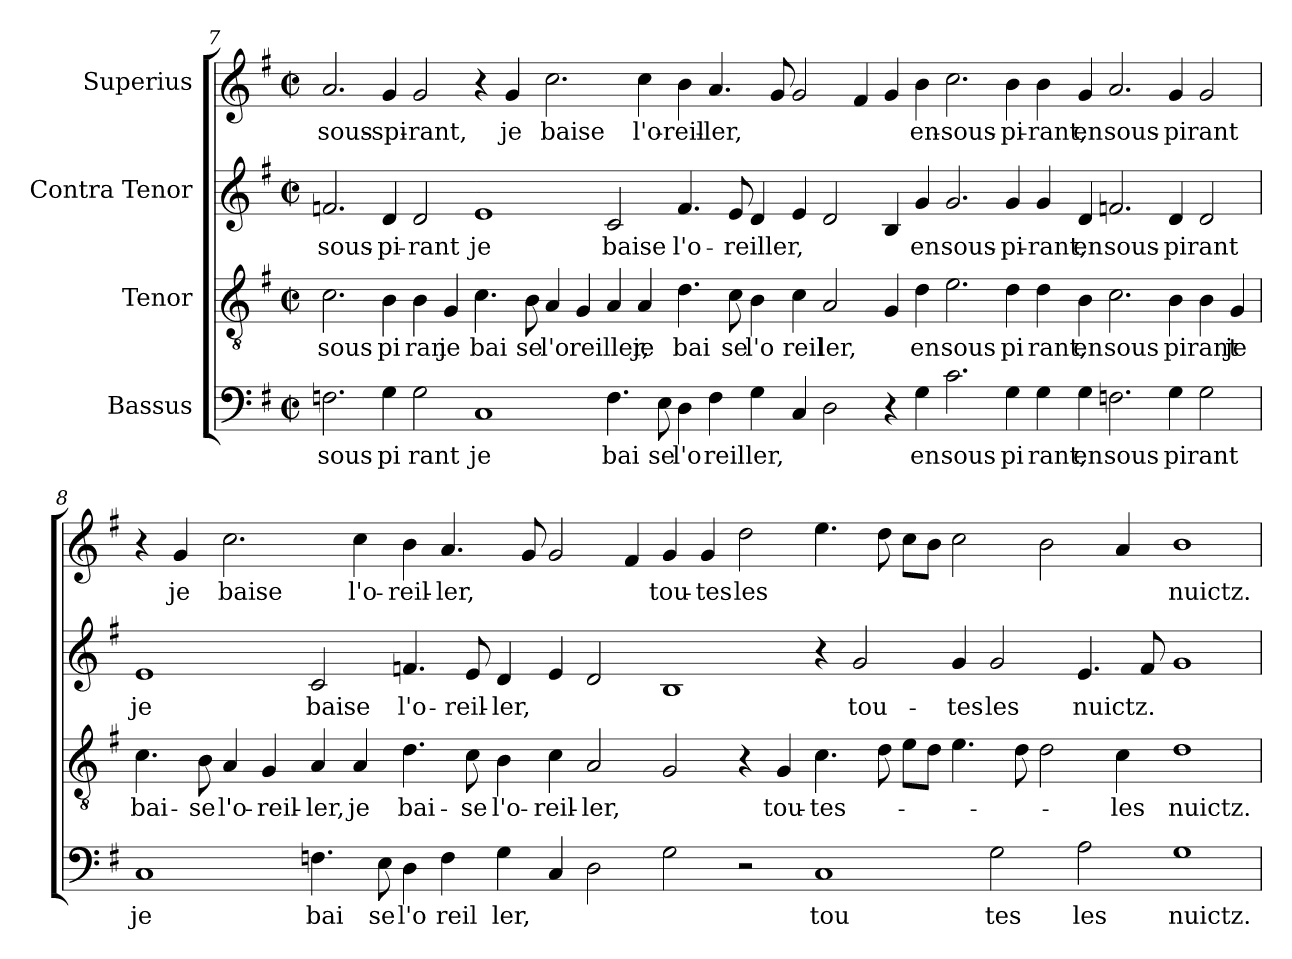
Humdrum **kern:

**kern	**text	**kern	**text	**kern	**text	**kern	**text
*part4	*part4	*part3	*part3	*part2	*part2	*part1	*part1
*staff4	*staff4	*staff3	*staff3	*staff2	*staff2	*staff1	*staff1
*I"Bassus	*	*I"Tenor	*	*I"Contra Tenor	*	*I"Superius	*
!!LO:LB:g=z
*clefF4	*	*clefGv2	*	*clefG2	*	*clefG2	*
*k[f#]	*	*k[f#]	*	*k[f#]	*	*k[f#]	*
*G:	*	*G:	*	*G:	*	*G:	*
*M2/2	*	*M2/2	*	*M2/2	*	*M2/2	*
*met(c|)	*	*met(c|)	*	*met(c|)	*	*met(c|)	*
=7	=7	=7	=7	=7	=7	=7	=7
!	!LO:LY:b:cj	!	!LO:LY:b:cj	!	!LO:LY:b:cj	!	!LO:LY:b:cj
2.Fn\	sous	2.c\	sous	2.fn/	sous-	2.a/	sous-
!	!LO:LY:b:cj	!	!LO:LY:b:cj	!	!LO:LY:b:cj	!	!LO:LY:b:cj
4G\	pi	4B\	pi	4d/	-pi-	4g/	-spi-
!	!LO:LY:b:cj	!	!LO:LY:b:cj	!	!LO:LY:b:cj	!	!LO:LY:b:cj
2G\	rant	4B\	ran	2d/	-rant	2g/	-rant,
!	!	!	!LO:LY:b:cj	!	!	!	!
.	.	4G/	je	.	.	.	.
!	!LO:LY:b:cj	!	!LO:LY:b:cj	!	!LO:LY:b:cj	!	!
1C	je	4.c\	bai	1e	je	4r	.
!	!	!	!	!	!	!	!LO:LY:b:cj
.	.	.	.	.	.	4g/	je
!	!	!	!LO:LY:b:cj	!	!	!	!
.	.	8B\	se	.	.	.	.
!	!	!	!LO:LY:b:rj	!	!	!	!LO:LY:b:cj
.	.	4A/	l'o	.	.	2.cc\	baise
!	!	!	!LO:LY:b:cj	!	!	!	!
.	.	4G/	reiller,	.	.	.	.
!	!LO:LY:b:cj	!	!	!	!LO:LY:b:cj	!	!
4.F\	bai	4A/	.	2c/	baise	.	.
!	!	!	!LO:LY:b:cj	!	!	!	!LO:LY:b:cj
.	.	4A/	je	.	.	4cc\	l'o-
!	!LO:LY:b:cj	!	!	!	!	!	!
8E\	se	.	.	.	.	.	.
!	!LO:LY:b:cj	!	!LO:LY:b:cj	!	!LO:LY:b:cj	!	!LO:LY:b:cj
4D\	l'o	4.d\	bai	4.f/	l'o-	4b\	-reil-
!	!LO:LY:b:cj	!	!	!	!	!	!LO:LY:b
4F\	reil	.	.	.	.	4.a/	-ler,
!	!	!	!LO:LY:b:cj	!	!LO:LY:b:cj	!	!
.	.	8c\	se	8e/	-reiller,	.	.
!	!LO:LY:b	!	!LO:LY:b:cj	!	!	!	!
4G\	ler,	4B\	l'o	4d/	.	.	.
.	.	.	.	.	.	8g/	.
!	!	!	!LO:LY:b:cj	!	!	!	!
4C/	.	4c\	reil	4e/	.	2g/	.
!	!	!	!LO:LY:b	!	!	!	!
2D\	.	2A/	ler,	2d/	.	.	.
.	.	.	.	.	.	4f#/	.
4r	.	4G/	.	4B/	.	4g/	.
!	!LO:LY:b:cj	!	!LO:LY:b:cj	!	!LO:LY:b:cj	!	!LO:LY:b:cj
4G\	en	4d\	en	4g/	en	4b\	en-
!	!LO:LY:b:cj	!	!LO:LY:b:cj	!	!LO:LY:b:cj	!	!LO:LY:b:cj
2.c\	sous	2.e\	sous	2.g/	sous-	2.cc\	-sous-
!	!LO:LY:b:cj	!	!LO:LY:b:cj	!	!LO:LY:b:cj	!	!LO:LY:b:cj
4G\	pi	4d\	pi	4g/	-pi-	4b\	-pi-
!	!LO:LY:b:cj	!	!LO:LY:b:cj	!	!LO:LY:b:cj	!	!LO:LY:b:cj
4G\	rant,	4d\	rant,	4g/	-rant,	4b\	-rant,
!	!LO:LY:b:cj	!	!LO:LY:b:cj	!	!LO:LY:b:cj	!	!LO:LY:b:cj
4G\	en	4B\	en	4d/	en	4g/	en
!	!LO:LY:b:cj	!	!LO:LY:b:cj	!	!LO:LY:b:cj	!	!LO:LY:b:cj
2.Fn\	sous	2.c\	sous	2.fn/	sous-	2.a/	sous-
!	!LO:LY:b	!	!LO:LY:b	!	!LO:LY:b	!	!LO:LY:b
4G\	pirant	4B\	pirant	4d/	-pirant	4g/	-pirant
2G\	.	4B\	.	2d/	.	2g/	.
!	!	!	!LO:LY:b:cj	!	!	!	!
.	.	4G/	je	.	.	.	.
!!LO:LB:g=z
=8	=8	=8	=8	=8	=8	=8	=8
!	!LO:LY:b:cj	!	!LO:LY:b:cj	!	!LO:LY:b:cj	!	!
1C	je	4.c\	bai-	1e	je	4r	.
!	!	!	!	!	!	!	!LO:LY:b:cj
.	.	.	.	.	.	4g/	je
!	!	!	!LO:LY:b:cj	!	!	!	!
.	.	8B\	-se	.	.	.	.
!	!	!	!LO:LY:b:cj	!	!	!	!LO:LY:b:cj
.	.	4A/	l'o-	.	.	2.cc\	baise
!	!	!	!LO:LY:b:cj	!	!	!	!
.	.	4G/	-reil-	.	.	.	.
!	!LO:LY:b:cj	!	!LO:LY:b:cj	!	!LO:LY:b:cj	!	!
4.F\	bai	4A/	-ler,	2c/	baise	.	.
!	!	!	!LO:LY:b:cj	!	!	!	!LO:LY:b:cj
.	.	4A/	je	.	.	4cc\	l'o-
!	!LO:LY:b:cj	!	!	!	!	!	!
8E\	se	.	.	.	.	.	.
!	!LO:LY:b:cj	!	!LO:LY:b:cj	!	!LO:LY:b:cj	!	!LO:LY:b:cj
4D\	l'o	4.d\	bai-	4.f/	l'o-	4b\	-reil-
!	!LO:LY:b:cj	!	!	!	!	!	!LO:LY:b
4F\	reil	.	.	.	.	4.a/	-ler,
!	!	!	!LO:LY:b:cj	!	!LO:LY:b:cj	!	!
.	.	8c\	-se	8e/	-reil-	.	.
!	!LO:LY:b	!	!LO:LY:b:cj	!	!LO:LY:b	!	!
4G\	ler,	4B\	l'o-	4d/	-ler,	.	.
.	.	.	.	.	.	8g/	.
!	!	!	!LO:LY:b:cj	!	!	!	!
4C/	.	4c\	-reil-	4e/	.	2g/	.
!	!	!	!LO:LY:b	!	!	!	!
2D\	.	2A/	-ler,	2d/	.	.	.
.	.	.	.	.	.	4f#/	.
!	!	!	!	!	!	!	!LO:LY:b:cj
2G\	.	2G/	.	1B	.	4g/	tou-
!	!	!	!	!	!	!	!LO:LY:b:cj
.	.	.	.	.	.	4g/	-tes
!	!	!	!	!	!	!	!LO:LY:b
2r	.	4r	.	.	.	2dd\	les
!	!	!	!LO:LY:b:cj	!	!	!	!
.	.	4G/	tou-	.	.	.	.
!	!LO:LY:b:cj	!	!LO:LY:b	!	!	!	!
1C	tou	4.c\	-tes-	4r	.	4.ee\	.
!	!	!	!	!	!LO:LY:b:cj	!	!
.	.	.	.	2g/	tou-	.	.
.	.	8d\	.	.	.	8dd\	.
.	.	8e\L	.	.	.	8cc\L	.
.	.	8d\J	.	.	.	8b\J	.
!	!	!	!	!	!LO:LY:b:cj	!	!
.	.	4.e\	.	4g/	-tes	2cc\	.
!	!LO:LY:b:cj	!	!	!	!LO:LY:b:cj	!	!
2G\	tes	.	.	2g/	les	.	.
.	.	8d\	.	.	.	.	.
.	.	2d\	.	.	.	2b\	.
!	!LO:LY:b:cj	!	!	!	!LO:LY:b	!	!
2A\	les	.	.	4.e/	nuictz.	.	.
!	!	!	!LO:LY:b:cj	!	!	!	!
.	.	4c\	-les	.	.	4a/	.
.	.	.	.	8f/	.	.	.
!	!LO:LY:b:cj	!	!LO:LY:b:cj	!	!	!	!LO:LY:b:cj
1G	nuictz.	1d	nuictz.	1g	.	1b	nuictz.
=	=	=	=	=	=	=	=
*-	*-	*-	*-	*-	*-	*-	*-
